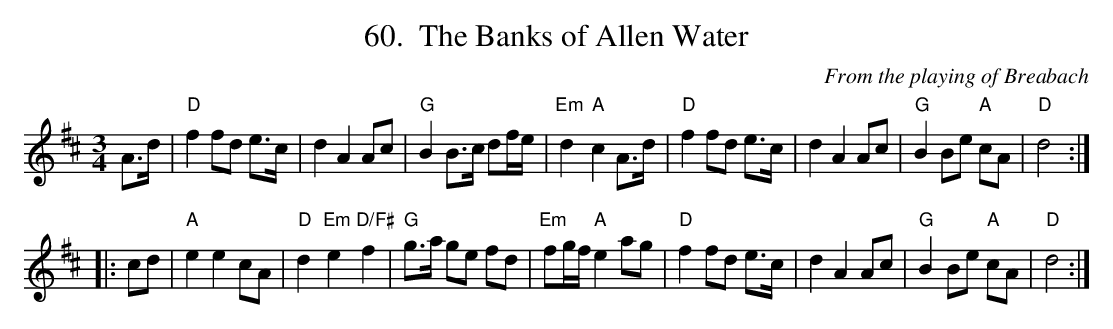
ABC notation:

X:1
T:Banks of Allen Water, The
C:From the playing of Breabach
M:3/4
%%score 1 | 2
K:D
A3/2d/|"D"f2fd e3/2c/|d2A2Ac|"G"B2B3/2c/ df/e/|"Em"d2"A"c2A3/2d/|"D"f2fd e3/2c/|d2A2Ac|"G"B2Be "A"cA|"D"d4:|
|:cd|"A"e2e2cA|"D"d2"Em"e2"D/F#"f2|"G"g3/2a/ ge fd|"Em"fg/f/"A"e2ag|"D"f2fd e>c|d2A2Ac|"G"B2Be "A"cA|"D"d4:|
